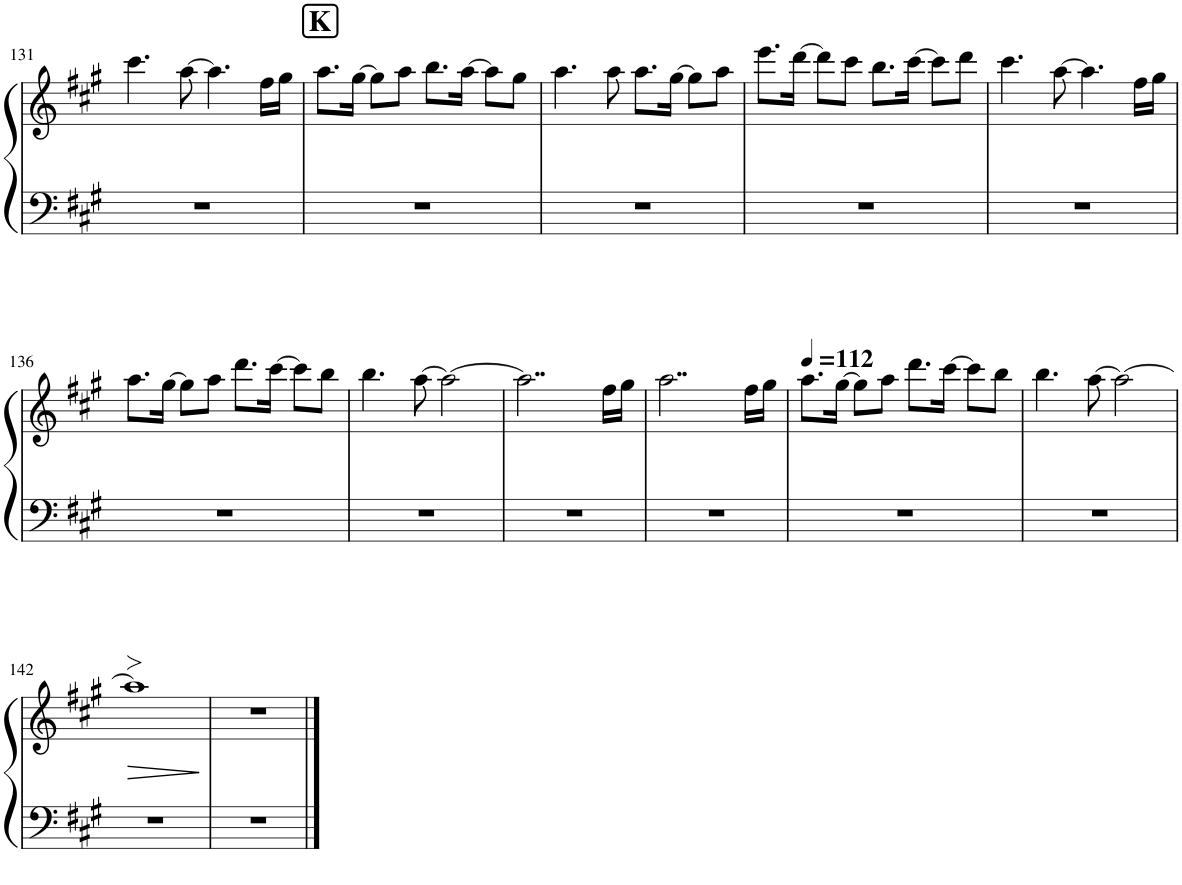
**kern	**kern	**dynam
*part1	*part1	*part1
*staff2	*staff1	*staff1/2
*I"Piano	*	*
*I'Pno.	*	*
!!LO:PB:g=z
*clefF4	*clefG2	*
*k[f#c#g#]	*k[f#c#g#]	*
*M4/4	*M4/4	*
=131	=131	=131
1r	4.ccc#\	.
.	[8aa\	.
.	4.aa\]	.
.	16ff#\LL	.
.	16gg#\JJ	.
=132	=132	=132
1r	8.aa\L	.
.	[16gg#\Jk	.
.	8gg#\L]	.
.	8aa\J	.
.	8.bb\L	.
.	[16aa\Jk	.
.	8aa\L]	.
.	8gg#\J	.
!!LO:REH:place=s1:a:B:cj:fs=14:t=K
=133	=133	=133
1r	4.aa\	.
.	8aa\	.
.	8.aa\L	.
.	[16gg#\Jk	.
.	8gg#\L]	.
.	8aa\J	.
=134	=134	=134
1r	8.eee\L	.
.	[16ddd\Jk	.
.	8ddd\L]	.
.	8ccc#\J	.
.	8.bb\L	.
.	[16ccc#\Jk	.
.	8ccc#\L]	.
.	8ddd\J	.
=135	=135	=135
1r	4.ccc#\	.
.	[8aa\	.
.	4.aa\]	.
.	16ff#\LL	.
.	16gg#\JJ	.
!!LO:LB:g=z
=136	=136	=136
1r	8.aa\L	.
.	[16gg#\Jk	.
.	8gg#\L]	.
.	8aa\J	.
.	8.ddd\L	.
.	[16ccc#\Jk	.
.	8ccc#\L]	.
.	8bb\J	.
=137	=137	=137
1r	4.bb\	.
.	[8aa\	.
.	2aa\_	.
=138	=138	=138
1r	2..aa\]	.
.	16ff#\LL	.
.	16gg#\JJ	.
=139	=139	=139
1r	2..aa\	.
.	16ff#\LL	.
.	16gg#\JJ	.
=140	=140	=140
*	*MM112	*
1r	8.aa\L	.
.	[16gg#\Jk	.
.	8gg#\L]	.
.	8aa\J	.
.	8.ddd\L	.
.	[16ccc#\Jk	.
.	8ccc#\L]	.
.	8bb\J	.
=141	=141	=141
1r	4.bb\	.
.	[8aa\	.
.	2aa\_	.
!!LO:LB:g=z
=142	=142	=142
!	!	!LO:HP:b
1r	1aa>]	>
.	.	]
=143	=143	=143
1r	1r	.
==	==	==
*-	*-	*-
